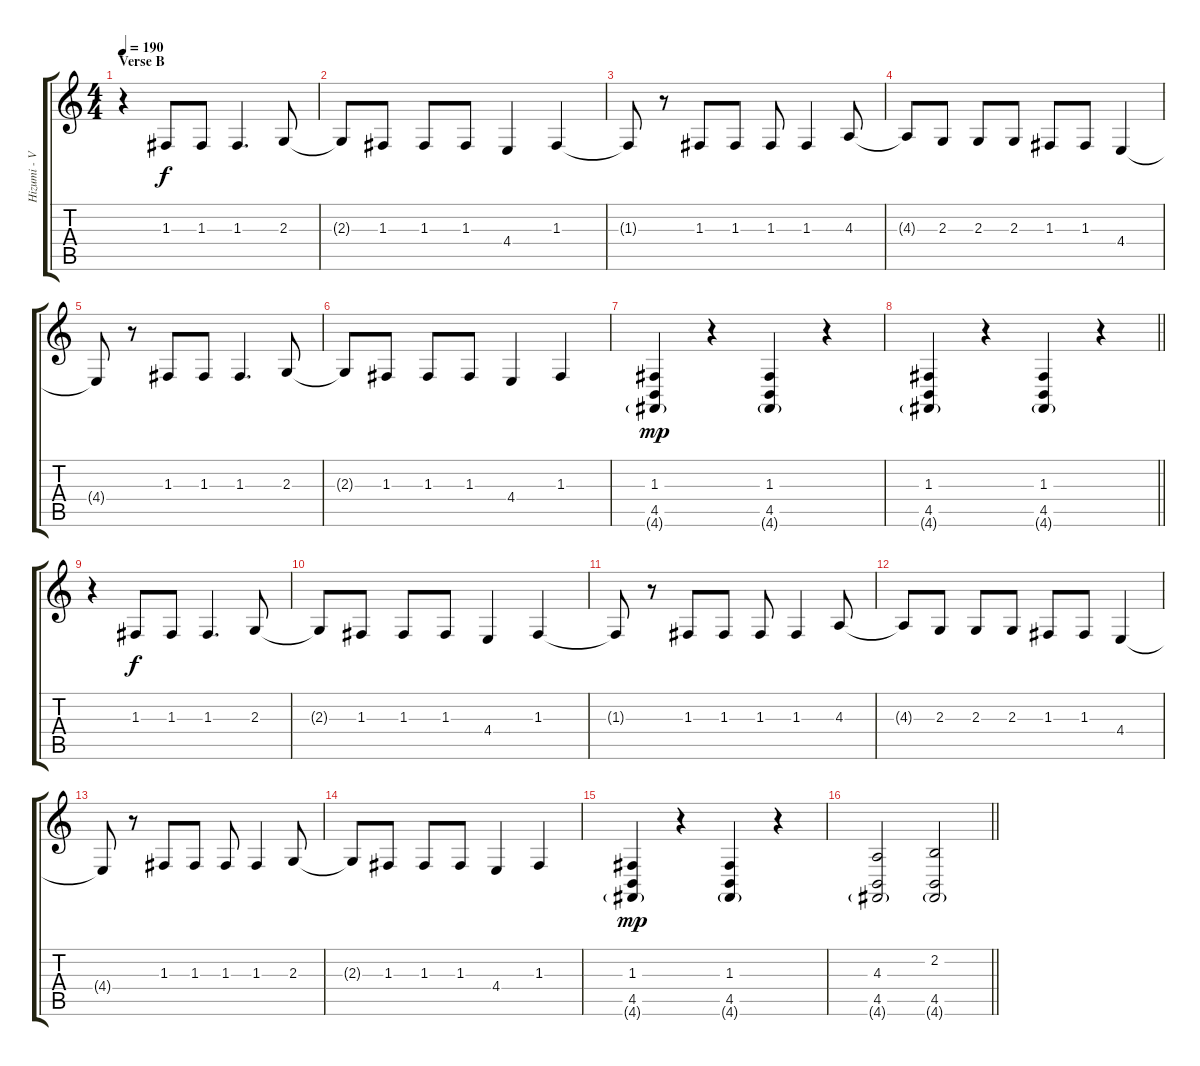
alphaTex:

\track ("Hizumi - Vocals" "Hizumi - V") {instrument lead6voice}
\staff {score tabs}
\tuning (D4 A3 F3 C3 G2 D2) {hide}
\ts (4 4)
\section ("" "Verse B")
\tempo 190
\clef g2
\ks c
r.4{dy fff} 1.3.8{dy f} 1.3.8 1.3.4{d} 2.3.8 |
2.3{t}.8 1.3.8 1.3.8 1.3.8 4.4.4 1.3.4 |
1.3{t}.8 r.8 1.3.8 1.3.8 1.3.8 1.3.4 4.3.8 |
4.3{t}.8 2.3.8 2.3.8 2.3.8 1.3.8 1.3.8 4.4.4 |
4.4{t}.8 r.8 1.3.8 1.3.8 1.3.4{d} 2.3.8 |
2.3{t}.8 1.3.8 1.3.8 1.3.8 4.4.4 1.3.4 |
(1.3 4.5 4.6{g}).4{dy mp} r.4 (1.3 4.5 4.6{g}).4 r.4 |
\barLineRight lightlight
(1.3 4.5 4.6{g}).4 r.4 (1.3 4.5 4.6{g}).4 r.4 |
\section ("" "")
r.4 1.3.8{dy f} 1.3.8 1.3.4{d} 2.3.8 |
2.3{t}.8 1.3.8 1.3.8 1.3.8 4.4.4 1.3.4 |
1.3{t}.8 r.8 1.3.8 1.3.8 1.3.8 1.3.4 4.3.8 |
4.3{t}.8 2.3.8 2.3.8 2.3.8 1.3.8 1.3.8 4.4.4 |
4.4{t}.8 r.8 1.3.8 1.3.8 1.3.8 1.3.4 2.3.8 |
2.3{t}.8 1.3.8 1.3.8 1.3.8 4.4.4 1.3.4 |
(1.3 4.5 4.6{g}).4{dy mp} r.4 (1.3 4.5 4.6{g}).4 r.4 |
\barLineRight lightlight
(4.3 4.5 4.6{g}).2 (2.2 4.5 4.6{g}).2
